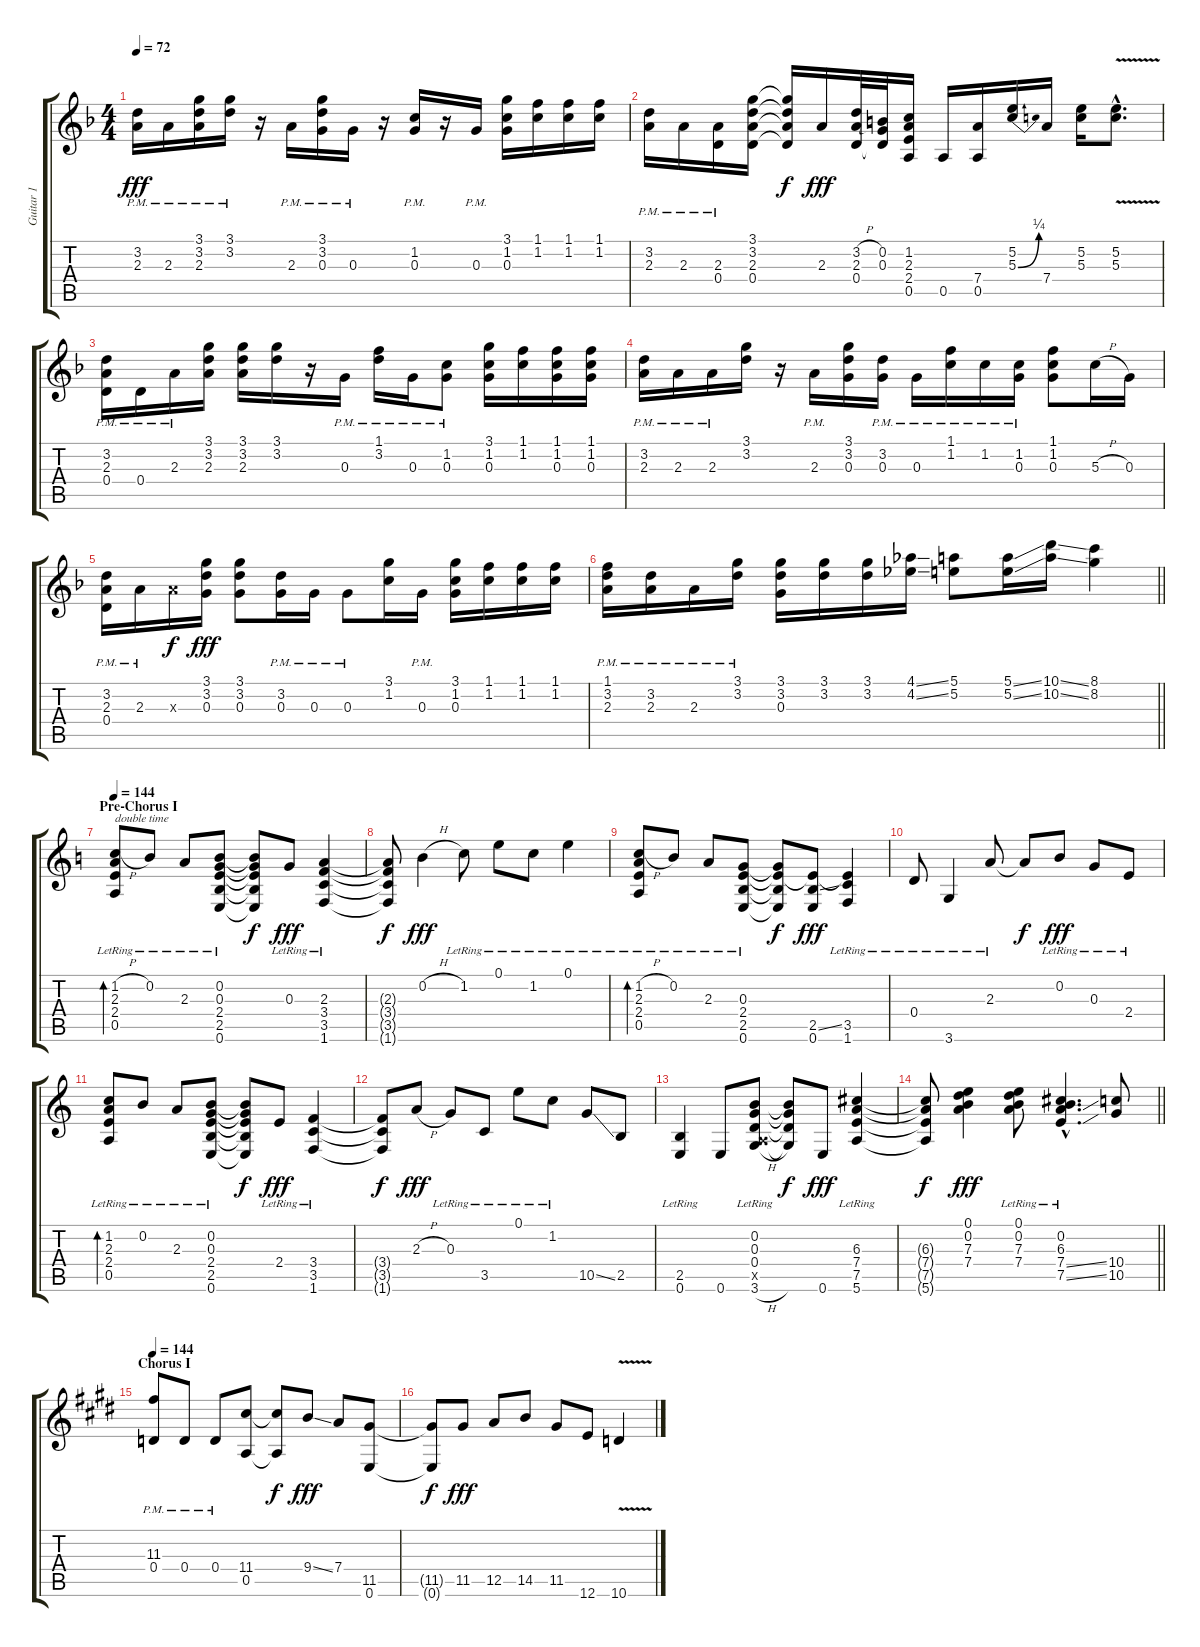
\track ("Guitar 1" "Guitar 1") {instrument overdrivenguitar}
\staff {score tabs}
\tuning (E4 B3 G3 D3 A2 E2) {hide}
\ts (4 4)
\tempo 72
\clef g2
\ks f
(3.2{pm} 2.3{pm}).16{dy fff} 2.3{pm}.16 (3.1{pm} 3.2{pm} 2.3{pm}).16 (3.1{pm} 3.2{pm}).16 r.16 2.3{pm}.16 (3.1{pm} 3.2{pm} 0.3{pm}).16 0.3{pm}.16 r.16 (1.2{pm} 0.3{pm}).16 r.16 0.3{pm}.16 (3.1 1.2 0.3).16 (1.1 1.2).16 (1.1 1.2).16 (1.1 1.2).16 |
(3.2{pm} 2.3{pm}).16 2.3{pm}.16 (2.3{pm} 0.4{pm}).16 (3.1 3.2 2.3 0.4).16 (3.1{t} 3.2{t} 2.3{t} 0.4{t}).16{dy f} 2.3.16{dy fff} (3.2{h} 2.3{h} 0.4).32 (0.2 0.3 0.4{t}).32 (1.2 2.3 2.4 0.5).16 0.5.16 (7.4 0.5).16 (5.2 5.3{be (bend 0 0 60 1)}).16 7.4.16 (5.2 5.3).16 (5.2{v hac} 5.3{v hac}).8{d} |
(3.2{pm} 2.3{pm} 0.4{pm}).16 0.4{pm}.16 2.3{pm}.16 (3.1 3.2 2.3).16 (3.1 3.2 2.3).16 (3.1 3.2).16 r.16 0.3{pm}.16 (1.1{pm} 3.2{pm}).16 0.3{pm}.16 (1.2{pm} 0.3{pm}).8 (3.1 1.2 0.3).16 (1.1 1.2).16 (1.1 1.2 0.3).16 (1.1 1.2 0.3).16 |
(3.2{pm} 2.3{pm}).16 2.3{pm}.16 2.3{pm}.16 (3.1 3.2).16 r.16 2.3{pm}.16 (3.1 3.2 0.3).16 (3.2{pm} 0.3{pm}).16 0.3{pm}.16 (1.1{pm} 1.2{pm}).16 1.2{pm}.16 (1.2{pm} 0.3{pm}).16 (1.1 1.2 0.3).8 5.3{h}.16 0.3.16 |
(3.2{pm} 2.3{pm} 0.4{pm}).16 2.3{pm}.16 2.3{x}.16{dy f} (3.1 3.2 0.3).16{dy fff} (3.1 3.2 0.3).8 (3.2{pm} 0.3{pm}).16 0.3{pm}.16 0.3{pm}.8 (3.1 1.2).16 0.3{pm}.16 (3.1 1.2 0.3).16 (1.1 1.2).16 (1.1 1.2).16 (1.1 1.2).16 |
\barLineRight lightlight
(1.1{pm} 3.2{pm} 2.3{pm}).16 (3.2{pm} 2.3{pm}).16 2.3{pm}.16 (3.1{pm} 3.2{pm}).16 (3.1 3.2 0.3).16 (3.1 3.2).16 (3.1 3.2).16 (4.1{ss} 4.2{ss}).16 (5.1 5.2).8 (5.1{ss} 5.2{ss}).16 (10.1{ss} 10.2{ss}).16 (8.1 8.2).4 |
\section ("" "Pre-Chorus I")
\tempo 144
\ks c
(1.2{h} 2.3{lr} 2.4{lr} 0.5{lr}).8{bd 120 txt "double time"} 0.2{lr}.8 2.3{lr}.8 (0.2{lr} 0.3{lr} 2.4{lr} 2.5{lr} 0.6{lr}).8 (0.2{t} 0.3{t} 2.4{t} 2.5{t} 0.6{t}).8{dy f} 0.3{lr}.8{dy fff} (2.3{lr} 3.4{lr} 3.5{lr} 1.6{lr}).4 |
(2.3{t} 3.4{t} 3.5{t} 1.6{t}).8{dy f} 0.2{h}.4{dy fff} 1.2{lr}.8 0.1{lr}.8 1.2{lr}.8 0.1{lr}.4 |
(1.2{h} 2.3{lr} 2.4{lr} 0.5{lr}).8{bd 120} 0.2{lr}.8 2.3{lr}.8 (0.3{lr} 2.4{lr} 2.5{lr} 0.6{lr}).8 (0.3{t} 2.4{t} 2.5{t} 0.6{t}).8{dy f} (2.4{t} 2.5{ss} 0.6).8{dy fff} (2.4{t} 3.5{lr} 1.6{lr}).4 |
0.4{lr}.8 3.6{lr}.4 2.3{lr}.8 2.3{t}.8{dy f} 0.2{lr}.8{dy fff} 0.3{lr}.8 2.4{lr}.8 |
(1.2 2.3{lr} 2.4{lr} 0.5{lr}).8{bd 120} 0.2{lr}.8 2.3{lr}.8 (0.2{lr} 0.3{lr} 2.4{lr} 2.5{lr} 0.6{lr}).8 (0.2{t} 0.3{t} 2.4{t} 2.5{t} 0.6{t}).8{dy f} 2.4{lr}.8{dy fff} (3.4{lr} 3.5{lr} 1.6{lr}).4 |
(3.4{t} 3.5{t} 1.6{t}).8{dy f} 2.3{h}.8{dy fff} 0.3{lr}.8 3.5{lr}.8 0.1{lr}.8 1.2{lr}.8 10.5{ss}.8 2.5.8 |
(2.5{lr} 0.6).4 0.6.8 (0.2{lr} 0.3{lr} 0.4{lr} 0.5{x} 3.6{h}).8 (0.2{t} 0.3{t} 0.4{t} 3.6{t}).8{dy f} 0.6.8{dy fff} (6.3{lr} 7.4{lr} 7.5{lr} 5.6{lr}).4 |
\barLineRight lightlight
(6.3{t} 7.4{t} 7.5{t} 5.6{t}).8{dy f} (0.1 0.2 7.3 7.4).4{dy fff} (0.1{lr} 0.2 7.3 7.4).8 (0.2{hac lr} 6.3{hac lr} 7.4{ss hac} 7.5{ss hac}).4{d} (10.4 10.5).8 |
\section ("" "Chorus I")
\tempo 144
\ks e
(11.3{pm} 0.4{pm}).8 0.4{pm}.8 0.4{pm}.8 (11.4 0.5).8 (11.4{t} 0.5{t}).8{dy f} 9.4{ss}.8{dy fff} 7.4.8 (11.5 0.6).8 |
(11.5{t} 0.6{t}).8{dy f} 11.5.8{dy fff} 12.5.8 14.5.8 11.5.8 12.6.8 10.6{v}.4
